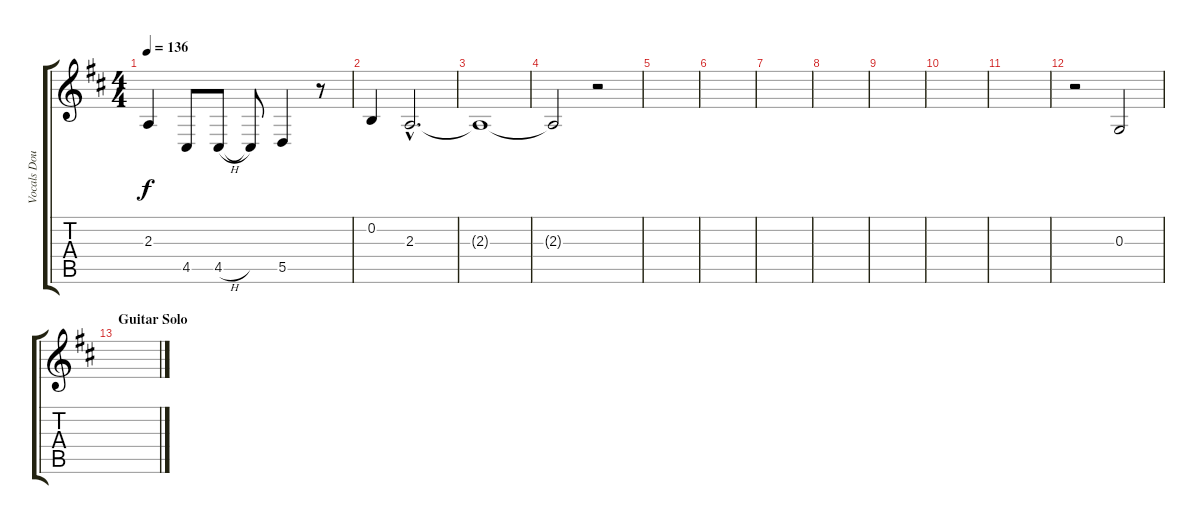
\track ("Vocals Double" "Vocals Dou") {instrument altosax}
\staff {score tabs}
\tuning (E4 B3 G3 D3 A2 E2) {hide}
\ts (4 4)
\tempo 136
\clef g2
\ks d
2.3{t}.4{dy f} 4.5.8 4.5{h}.8 4.5{t}.8 5.5.4 r.8 |
0.2.4 2.3{hac}.2{d} |
2.3{t}.1 |
2.3{t}.2 r.2 |
|
|
|
|
|
|
|
r.2 0.3.2 |
\section ("" "Guitar Solo")
